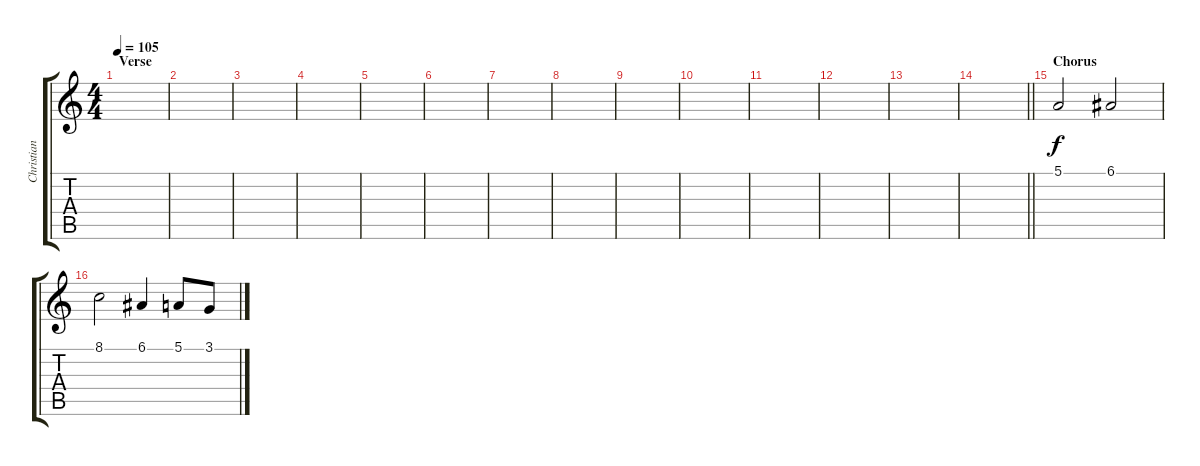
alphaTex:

\track ("Christian 1" "Christian ") {instrument fx7echoes}
\staff {score tabs}
\tuning (E4 B3 G3 D3 A2 D2) {hide}
\ts (4 4)
\section ("" "Verse")
\tempo 105
\clef g2
\ks c
|
|
|
|
|
|
|
|
|
|
|
|
|
\barLineRight lightlight
|
\section ("" "Chorus")
5.1.2 6.1.2 |
8.1.2 6.1.4 5.1.8 3.1.8
